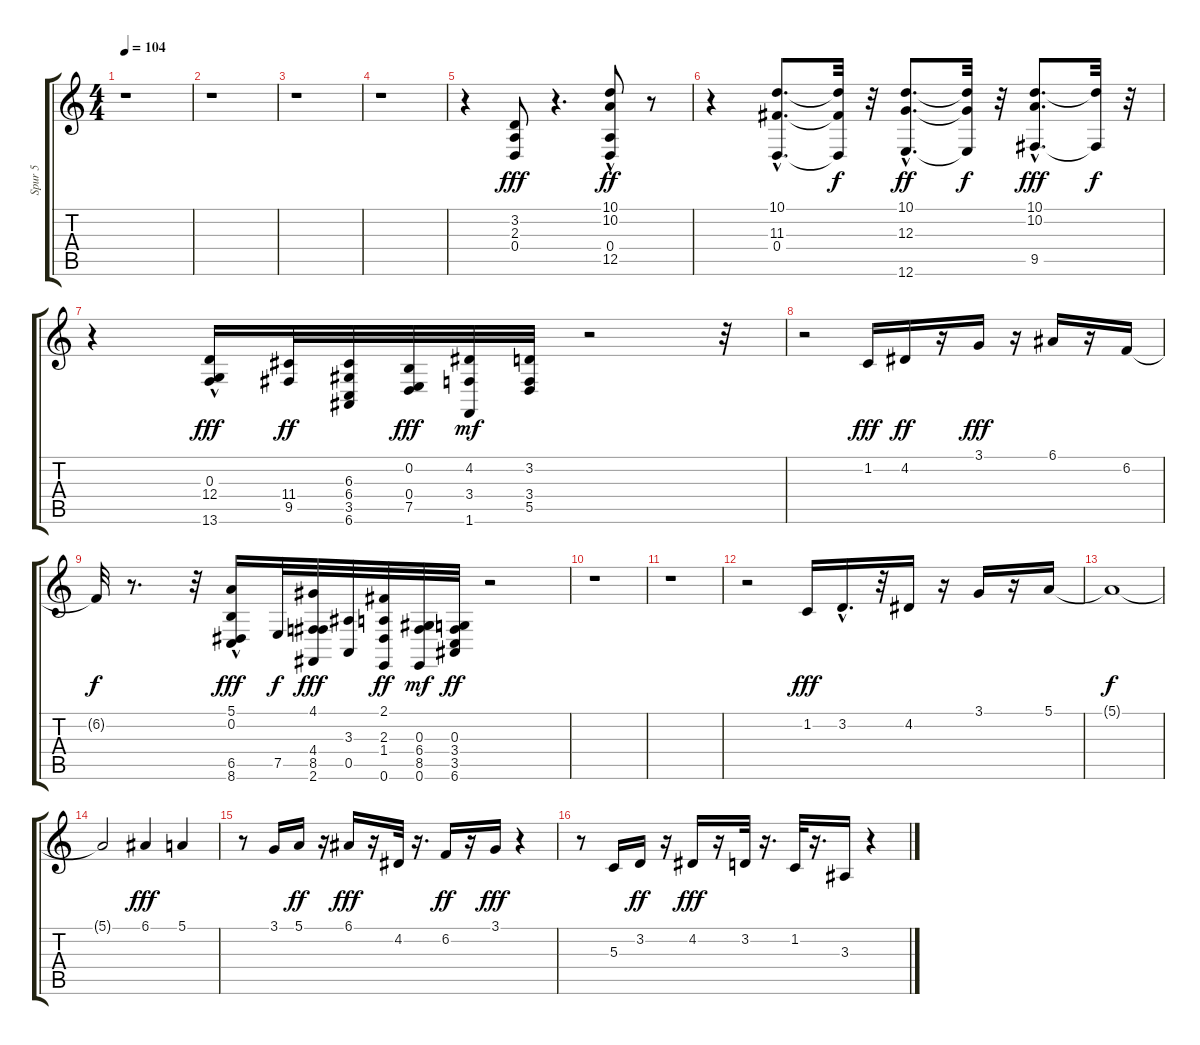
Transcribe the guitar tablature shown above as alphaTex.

\track ("Spur 5" "Spur 5") {instrument acousticgrandpiano}
\staff {score tabs}
\tuning (E4 B3 G3 D3 A2 E2) {hide}
\ts (4 4)
\tempo 104
\clef g2
\ks c
r.1{dy fff} |
r.1 |
r.1 |
r.1 |
r.4 (3.2 2.3 0.4).8 r.4{d} (10.1{hac} 10.2{hac} 0.4 12.5).8{dy ff} r.8 |
r.4 (10.1{hac} 11.3{hac} 0.4{hac}).8{d} (10.1{t} 11.3{t} 0.4{t}).32{dy f} r.32 (10.1{hac} 12.3{hac} 12.6{hac}).8{d dy ff} (10.1{t} 12.3{t} 12.6{t}).32{dy f} r.32 (10.1{hac} 10.2{hac} 9.5{hac}).8{d dy fff} (10.1{t} 9.5{t}).32{dy f} r.32 |
r.4 (0.3 12.4 13.6{hac}).16{dy fff} (11.4 9.5).32{dy ff} (6.3 6.4 3.5 6.6).32 (0.2 0.4 7.5).32{dy fff} (4.2 3.4 1.6).32{dy mf} (3.2 3.4 5.5).32 r.2 r.32 |
r.2 1.2.16{dy fff} 4.2.16{dy ff} r.16 3.1.16{dy fff} r.16 6.1.16 r.16 6.2.16 |
6.2{t}.32{dy f} r.8{d} r.32 (5.1{hac} 0.2 6.5 8.6{hac}).16{dy fff} 7.5.32{dy f} (4.1 4.4 8.5 2.6).32{dy fff} (3.3 0.5).32 (2.1 2.3 1.4 0.6).32{dy ff} (0.3 6.4 8.5 0.6).32{dy mf} (0.3 3.4 3.5 6.6).32{dy ff} r.2 |
r.1 |
r.1 |
r.2 1.2.16{dy fff} 3.2{hac}.16{d} r.32 4.2.16 r.16 3.1.16 r.16 5.1.16 |
5.1{t}.1{dy f} |
5.1{t}.2 6.1.4{dy fff} 5.1.4 |
r.8 3.1.16 5.1.16{dy ff} r.16 6.1.16{dy fff} r.16 4.2.32 r.16{d} 6.2.16{dy ff} r.16 3.1.16{dy fff} r.4 |
r.8 5.3.16 3.2.16{dy ff} r.16 4.2.16{dy fff} r.16 3.2.32 r.16{d} 1.2.32 r.16{d} 3.3.16 r.4
